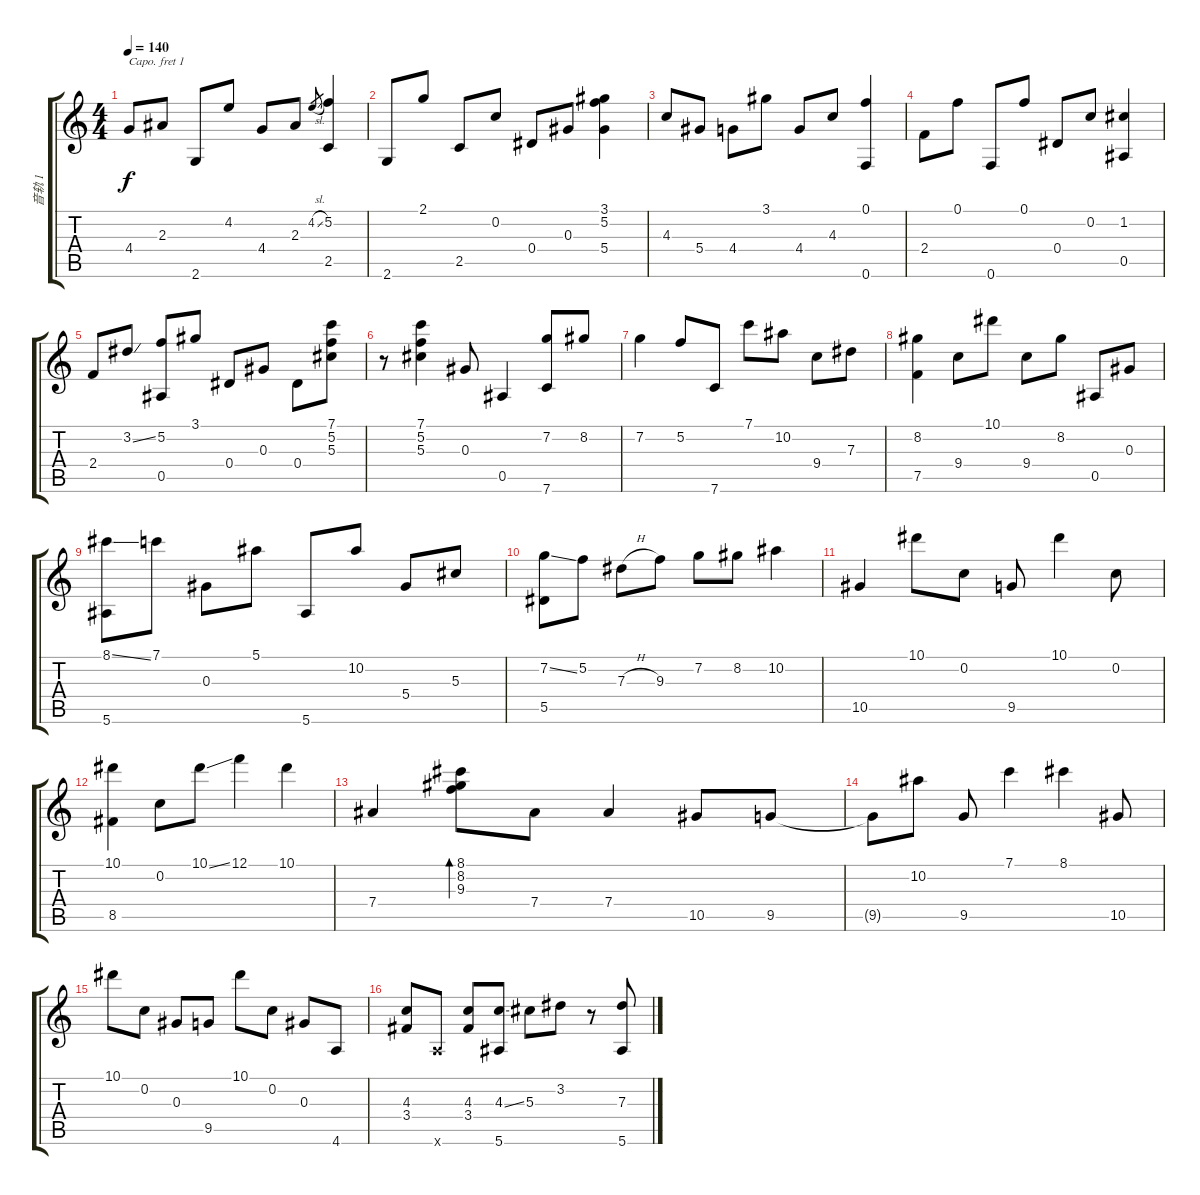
\track ("音轨 1" "音轨 1") {instrument acousticguitarsteel}
\staff {score tabs}
\capo 1
\tuning (E4 B3 G3 D3 A2 E2) {hide}
\ts (4 4)
\tempo 140
\clef g2
\ks c
4.4.8{dy f} 2.3.8 2.6.8 4.2.8 4.4.8 2.3.8 4.2{sl}.8{gr} (5.2 2.5).4 |
2.6.8 2.1.8 2.5.8 0.2.8 0.4.8 0.3.8 (3.1 5.2 5.4).4 |
4.3.8 5.4.8 4.4.8 3.1.8 4.4.8 4.3.8 (0.1 0.6).4 |
2.4.8 0.1.8 0.6.8 0.1.8 0.4.8 0.2.8 (1.2 0.5).4 |
2.4.8 3.2{ss}.8 (5.2 0.5).8 3.1.8 0.4.8 0.3.8 0.4.8 (7.1 5.2 5.3).8 |
r.8 (7.1 5.2 5.3).4 0.3.8 0.5.4 (7.2 7.6).8 8.2.8 |
7.2.4 5.2.8 7.6.8 7.1.8 10.2.8 9.4.8 7.3.8 |
(8.2 7.5).4 9.4.8 10.1.8 9.4.8 8.2.8 0.5.8 0.3.8 |
(8.1{ss} 5.6).8 7.1.8 0.3.8 5.1.8 5.6.8 10.2.8 5.4.8 5.3.8 |
(7.2{ss} 5.5).8 5.2.8 7.3{h}.8 9.3.8 7.2.8 8.2.8 10.2.4 |
10.5.4 10.1.8 0.2.8 9.5.8 10.1.4 0.2.8 |
(10.1 8.5).4 0.2.8 10.1{ss}.8 12.1.4 10.1.4 |
7.4.4 (8.1 8.2 9.3).8{bd 480} 7.4.8 7.4.4 10.5.8 9.5.8 |
9.5{t}.8 10.2.8 9.5.8 7.1.4 8.1.4 10.5.8 |
10.1.8 0.2.8 0.3.8 9.5.8 10.1.8 0.2.8 0.3.8 4.6.8 |
(4.3 3.4).8 4.6{x}.8 (4.3 3.4).8 (4.3{ss} 5.6).8 5.3.8 3.2.8 r.8 (7.3{h} 5.6).8
